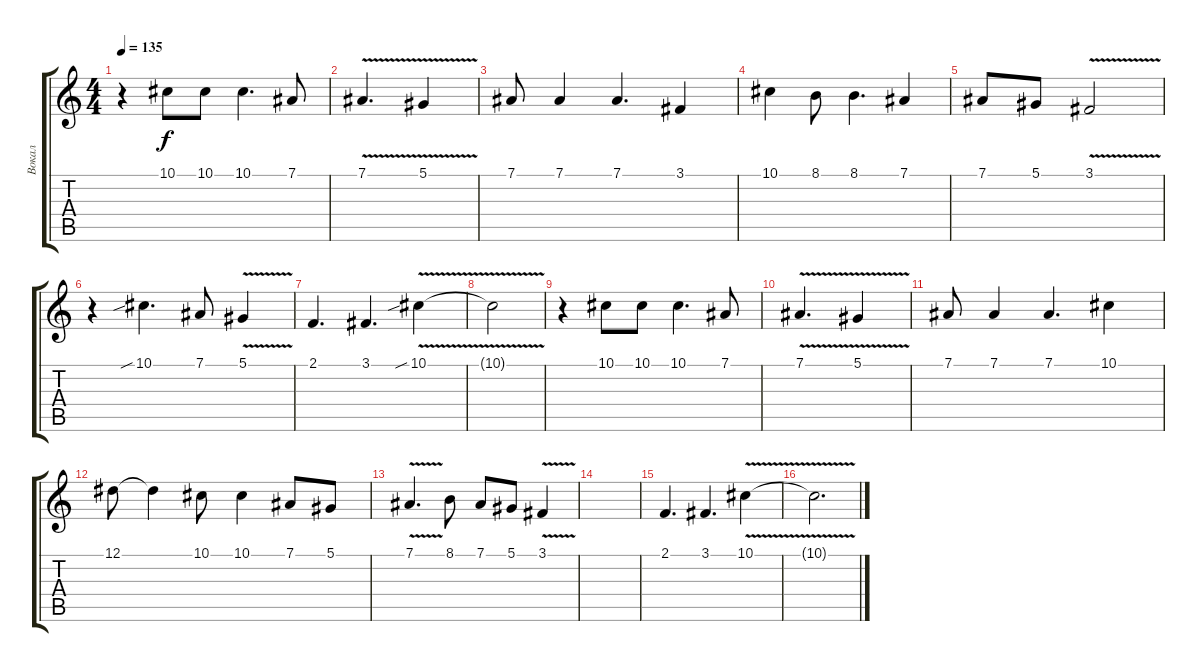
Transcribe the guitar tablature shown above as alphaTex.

\track ("Вокал" "Вокал") {instrument synthvoice}
\staff {score tabs}
\tuning (Eb4 Bb3 Gb3 Db3 Ab2 Eb2) {hide}
\ts (4 4)
\tempo 135
\clef g2
\ks c
r.4{dy f} 10.1.8 10.1.8 10.1.4{d} 7.1.8 |
7.1{v}.4{d} 5.1{v}.4 |
7.1.8 7.1.4 7.1.4{d} 3.1.4 |
10.1.4 8.1.8 8.1.4{d} 7.1.4 |
7.1.8 5.1.8 3.1{v}.2 |
r.4 10.1{sib}.4{d} 7.1.8 5.1{v}.4 |
2.1.4{d} 3.1.4{d} 10.1{v sib}.4 |
10.1{t}.2 |
r.4 10.1.8 10.1.8 10.1.4{d} 7.1.8 |
7.1{v}.4{d} 5.1{v}.4 |
7.1.8 7.1.4 7.1.4{d} 10.1.4 |
12.1.8 12.1{t}.4 10.1.8 10.1.4 7.1.8 5.1.8 |
7.1{v}.4{d} 8.1.8 7.1.8 5.1.8 3.1{v}.4 |
|
2.1.4{d} 3.1.4{d} 10.1{v}.4 |
10.1{t}.2{d}
